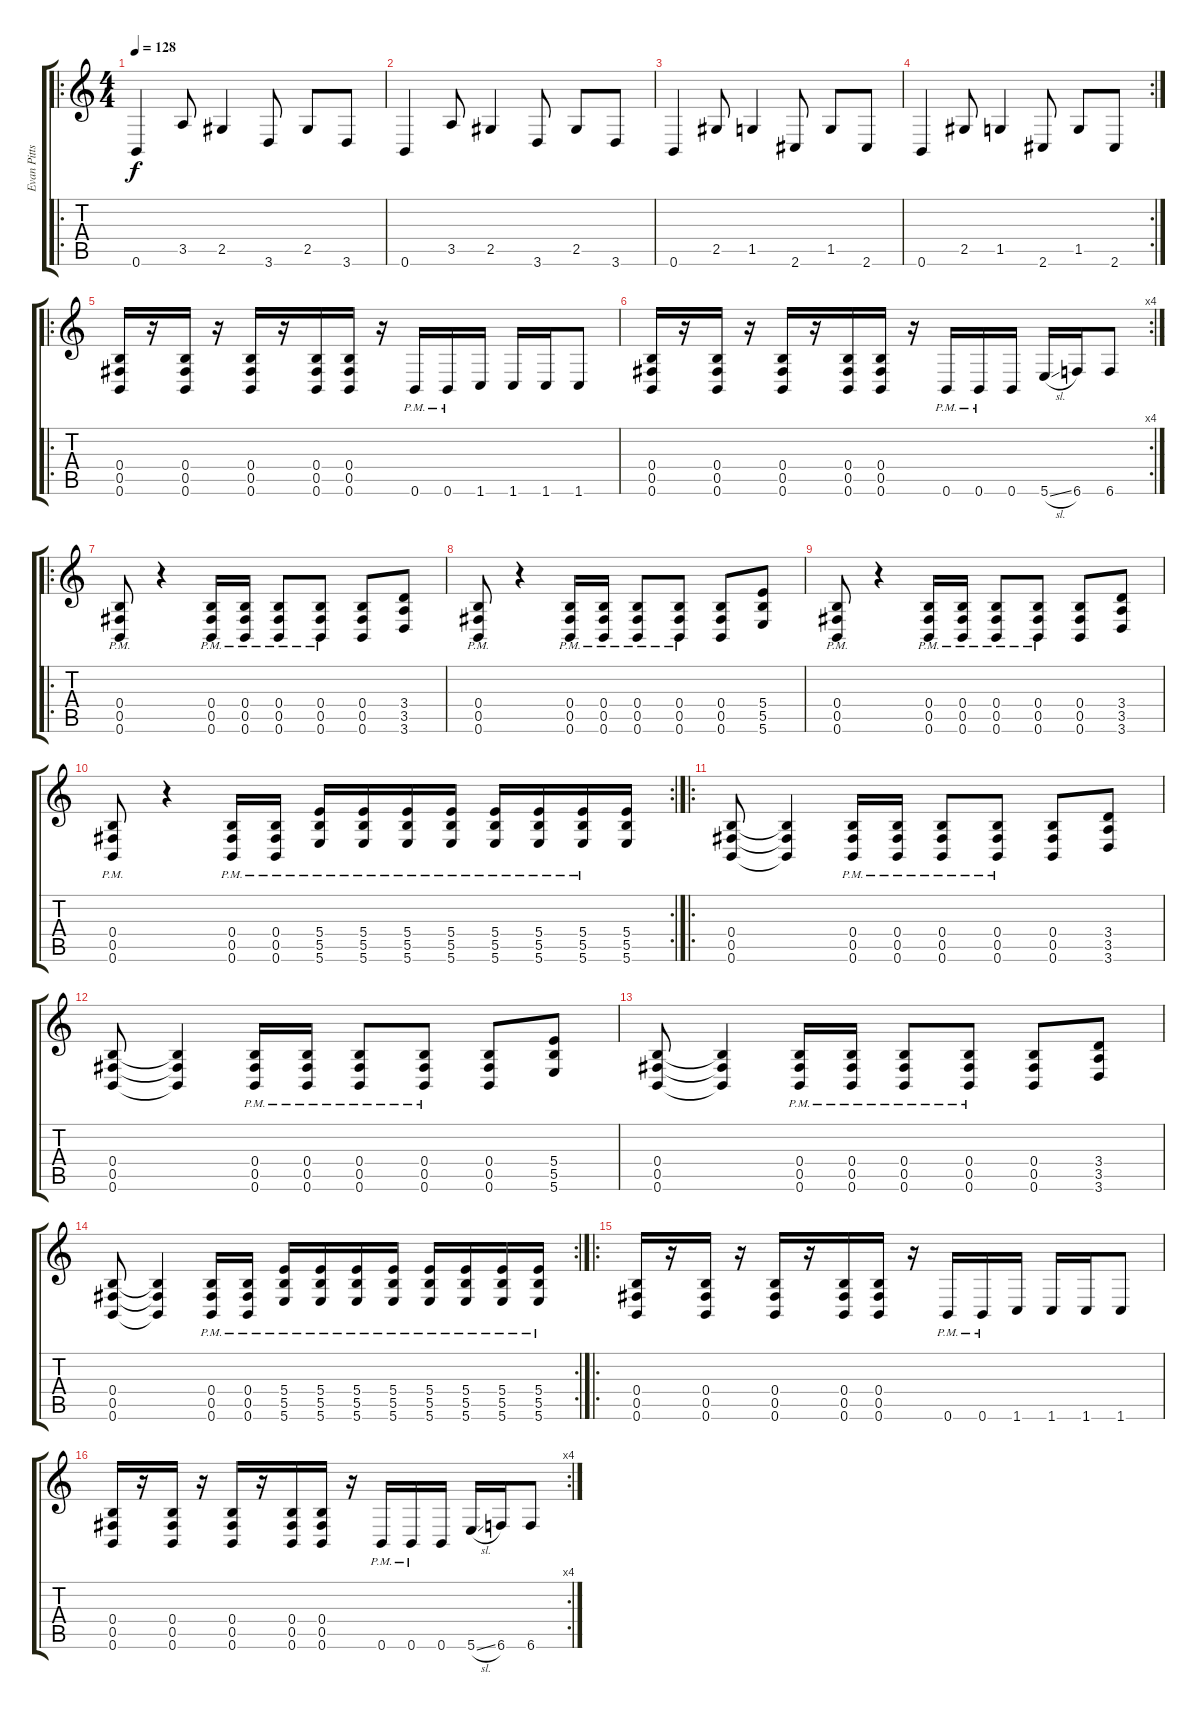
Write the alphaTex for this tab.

\track ("Evan Pitts" "Evan Pitts") {instrument distortionguitar}
\staff {score tabs}
\tuning (Db4 Ab3 E3 B2 Gb2 B1) {hide}
\ro
\ts (4 4)
\tempo 128
\clef g2
\ks c
0.6.4{dy f instrument distortionguitar} 3.5.8 2.5.4 3.6.8 2.5.8 3.6.8 |
0.6.4 3.5.8 2.5.4 3.6.8 2.5.8 3.6.8 |
0.6.4 2.5.8 1.5.4 2.6.8 1.5.8 2.6.8 |
\rc 2
0.6.4 2.5.8 1.5.4 2.6.8 1.5.8 2.6.8 |
\ro
(0.4 0.5 0.6).16 r.16 (0.4 0.5 0.6).16 r.16 (0.4 0.5 0.6).16 r.16 (0.4 0.5 0.6).16 (0.4 0.5 0.6).16 r.16 0.6{pm}.16 0.6{pm}.16 1.6.16 1.6.16 1.6.16 1.6.8 |
\rc 4
(0.4 0.5 0.6).16 r.16 (0.4 0.5 0.6).16 r.16 (0.4 0.5 0.6).16 r.16 (0.4 0.5 0.6).16 (0.4 0.5 0.6).16 r.16 0.6{pm}.16 0.6{pm}.16 0.6.16 5.6{sl}.16 6.6.16 6.6.8 |
\ro
(0.4{pm} 0.5{pm} 0.6{pm}).8 r.4 (0.4{pm} 0.5{pm} 0.6{pm}).16 (0.4{pm} 0.5{pm} 0.6{pm}).16 (0.4{pm} 0.5{pm} 0.6{pm}).8 (0.4{pm} 0.5{pm} 0.6{pm}).8 (0.4 0.5 0.6).8 (3.4 3.5 3.6).8 |
(0.4{pm} 0.5{pm} 0.6{pm}).8 r.4 (0.4{pm} 0.5{pm} 0.6{pm}).16 (0.4{pm} 0.5{pm} 0.6{pm}).16 (0.4{pm} 0.5{pm} 0.6{pm}).8 (0.4{pm} 0.5{pm} 0.6{pm}).8 (0.4 0.5 0.6).8 (5.4 5.5 5.6).8 |
(0.4{pm} 0.5{pm} 0.6{pm}).8 r.4 (0.4{pm} 0.5{pm} 0.6{pm}).16 (0.4{pm} 0.5{pm} 0.6{pm}).16 (0.4{pm} 0.5{pm} 0.6{pm}).8 (0.4{pm} 0.5{pm} 0.6{pm}).8 (0.4 0.5 0.6).8 (3.4 3.5 3.6).8 |
\rc 2
(0.4{pm} 0.5{pm} 0.6{pm}).8 r.4 (0.4{pm} 0.5{pm} 0.6{pm}).16 (0.4{pm} 0.5{pm} 0.6{pm}).16 (5.4{pm} 5.5{pm} 5.6{pm}).16 (5.4{pm} 5.5{pm} 5.6{pm}).16 (5.4{pm} 5.5{pm} 5.6{pm}).16 (5.4{pm} 5.5{pm} 5.6{pm}).16 (5.4{pm} 5.5{pm} 5.6{pm}).16 (5.4{pm} 5.5{pm} 5.6{pm}).16 (5.4{pm} 5.5{pm} 5.6{pm}).16 (5.4 5.5 5.6).16 |
\ro
(0.4 0.5 0.6).8 (0.4{t} 0.5{t} 0.6{t}).4 (0.4{pm} 0.5{pm} 0.6{pm}).16 (0.4{pm} 0.5{pm} 0.6{pm}).16 (0.4{pm} 0.5{pm} 0.6{pm}).8 (0.4{pm} 0.5{pm} 0.6{pm}).8 (0.4 0.5 0.6).8 (3.4 3.5 3.6).8 |
(0.4 0.5 0.6).8 (0.4{t} 0.5{t} 0.6{t}).4 (0.4{pm} 0.5{pm} 0.6{pm}).16 (0.4{pm} 0.5{pm} 0.6{pm}).16 (0.4{pm} 0.5{pm} 0.6{pm}).8 (0.4{pm} 0.5{pm} 0.6{pm}).8 (0.4 0.5 0.6).8 (5.4 5.5 5.6).8 |
(0.4 0.5 0.6).8 (0.4{t} 0.5{t} 0.6{t}).4 (0.4{pm} 0.5{pm} 0.6{pm}).16 (0.4{pm} 0.5{pm} 0.6{pm}).16 (0.4{pm} 0.5{pm} 0.6{pm}).8 (0.4{pm} 0.5{pm} 0.6{pm}).8 (0.4 0.5 0.6).8 (3.4 3.5 3.6).8 |
\rc 2
(0.4 0.5 0.6).8 (0.4{t} 0.5{t} 0.6{t}).4 (0.4{pm} 0.5{pm} 0.6{pm}).16 (0.4{pm} 0.5{pm} 0.6{pm}).16 (5.4{pm} 5.5{pm} 5.6{pm}).16 (5.4{pm} 5.5{pm} 5.6{pm}).16 (5.4{pm} 5.5{pm} 5.6{pm}).16 (5.4{pm} 5.5{pm} 5.6{pm}).16 (5.4{pm} 5.5{pm} 5.6{pm}).16 (5.4{pm} 5.5{pm} 5.6{pm}).16 (5.4{pm} 5.5{pm} 5.6{pm}).16 (5.4{pm} 5.5{pm} 5.6{pm}).16 |
\ro
(0.4 0.5 0.6).16 r.16 (0.4 0.5 0.6).16 r.16 (0.4 0.5 0.6).16 r.16 (0.4 0.5 0.6).16 (0.4 0.5 0.6).16 r.16 0.6{pm}.16 0.6{pm}.16 1.6.16 1.6.16 1.6.16 1.6.8 |
\rc 4
(0.4 0.5 0.6).16 r.16 (0.4 0.5 0.6).16 r.16 (0.4 0.5 0.6).16 r.16 (0.4 0.5 0.6).16 (0.4 0.5 0.6).16 r.16 0.6{pm}.16 0.6{pm}.16 0.6.16 5.6{sl}.16 6.6.16 6.6.8
